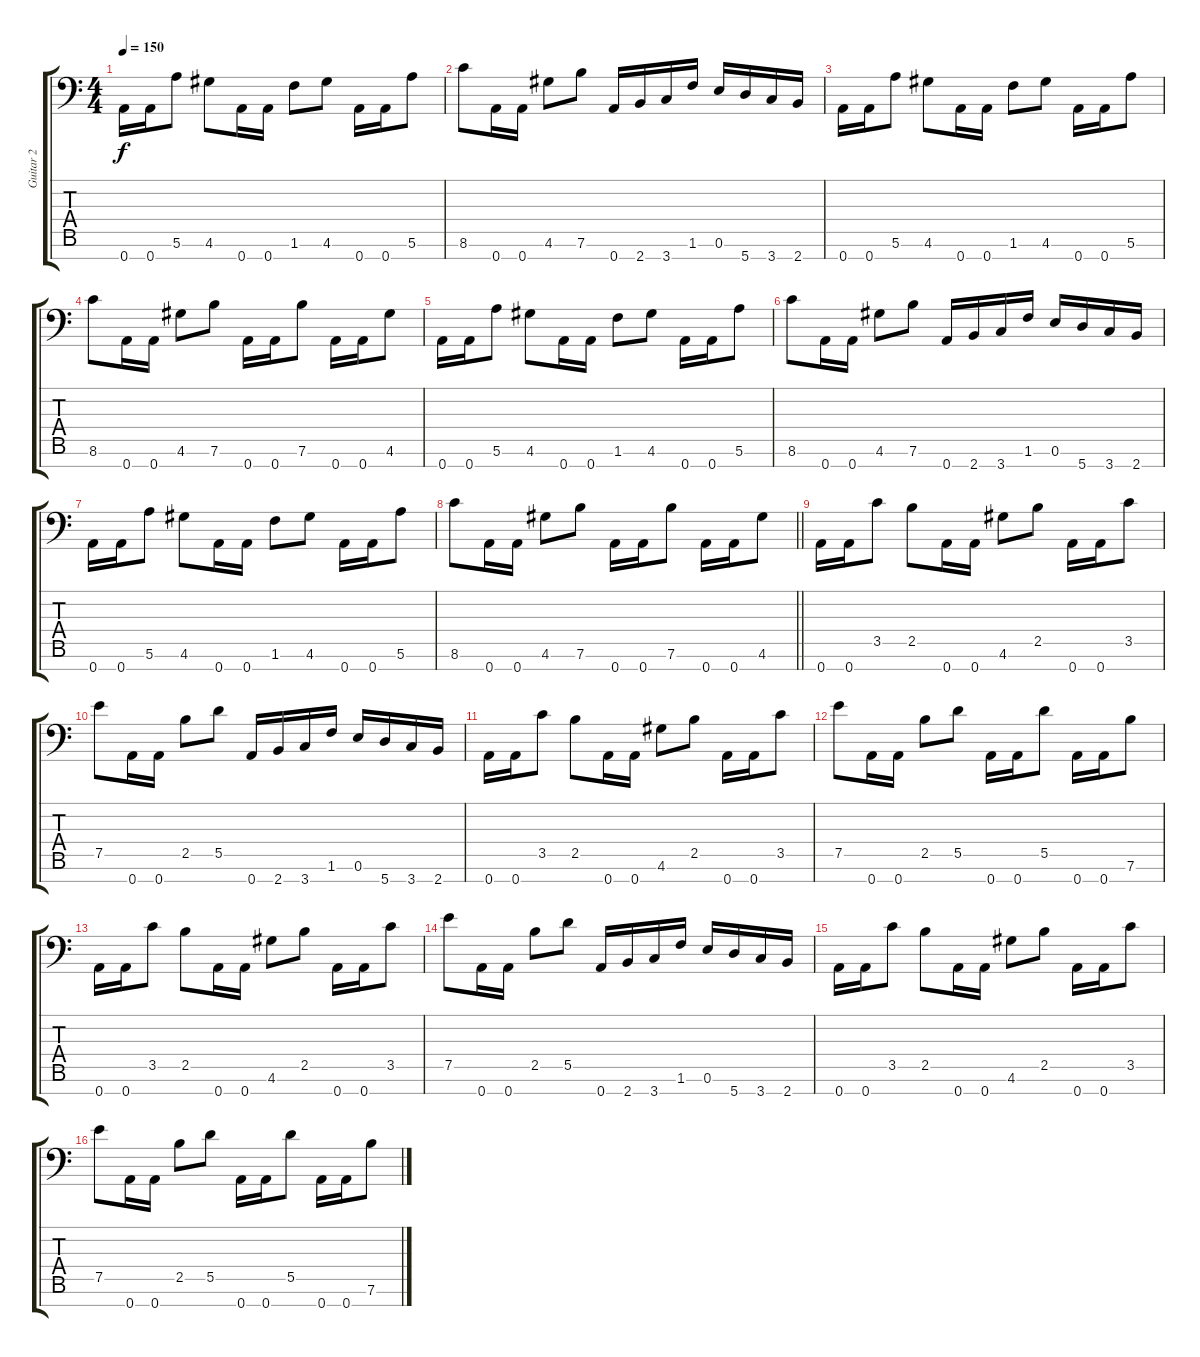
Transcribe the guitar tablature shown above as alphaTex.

\track ("Guitar 2" "Guitar 2") {instrument overdrivenguitar}
\staff {score tabs}
\tuning (E4 B3 G3 D3 A2 E2 A1) {hide}
\ts (4 4)
\tempo 150
\clef f4
\ks c
0.7.16{dy f} 0.7.16 5.6.8 4.6.8 0.7.16 0.7.16 1.6.8 4.6.8 0.7.16 0.7.16 5.6.8 |
8.6.8 0.7.16 0.7.16 4.6.8 7.6.8 0.7.16 2.7.16 3.7.16 1.6.16 0.6.16 5.7.16 3.7.16 2.7.16 |
0.7.16 0.7.16 5.6.8 4.6.8 0.7.16 0.7.16 1.6.8 4.6.8 0.7.16 0.7.16 5.6.8 |
8.6.8 0.7.16 0.7.16 4.6.8 7.6.8 0.7.16 0.7.16 7.6.8 0.7.16 0.7.16 4.6.8 |
0.7.16 0.7.16 5.6.8 4.6.8 0.7.16 0.7.16 1.6.8 4.6.8 0.7.16 0.7.16 5.6.8 |
8.6.8 0.7.16 0.7.16 4.6.8 7.6.8 0.7.16 2.7.16 3.7.16 1.6.16 0.6.16 5.7.16 3.7.16 2.7.16 |
0.7.16 0.7.16 5.6.8 4.6.8 0.7.16 0.7.16 1.6.8 4.6.8 0.7.16 0.7.16 5.6.8 |
\barLineRight lightlight
8.6.8 0.7.16 0.7.16 4.6.8 7.6.8 0.7.16 0.7.16 7.6.8 0.7.16 0.7.16 4.6.8 |
0.7.16 0.7.16 3.5.8 2.5.8 0.7.16 0.7.16 4.6.8 2.5.8 0.7.16 0.7.16 3.5.8 |
7.5.8 0.7.16 0.7.16 2.5.8 5.5.8 0.7.16 2.7.16 3.7.16 1.6.16 0.6.16 5.7.16 3.7.16 2.7.16 |
0.7.16 0.7.16 3.5.8 2.5.8 0.7.16 0.7.16 4.6.8 2.5.8 0.7.16 0.7.16 3.5.8 |
7.5.8 0.7.16 0.7.16 2.5.8 5.5.8 0.7.16 0.7.16 5.5.8 0.7.16 0.7.16 7.6.8 |
0.7.16 0.7.16 3.5.8 2.5.8 0.7.16 0.7.16 4.6.8 2.5.8 0.7.16 0.7.16 3.5.8 |
7.5.8 0.7.16 0.7.16 2.5.8 5.5.8 0.7.16 2.7.16 3.7.16 1.6.16 0.6.16 5.7.16 3.7.16 2.7.16 |
0.7.16 0.7.16 3.5.8 2.5.8 0.7.16 0.7.16 4.6.8 2.5.8 0.7.16 0.7.16 3.5.8 |
7.5.8 0.7.16 0.7.16 2.5.8 5.5.8 0.7.16 0.7.16 5.5.8 0.7.16 0.7.16 7.6.8
